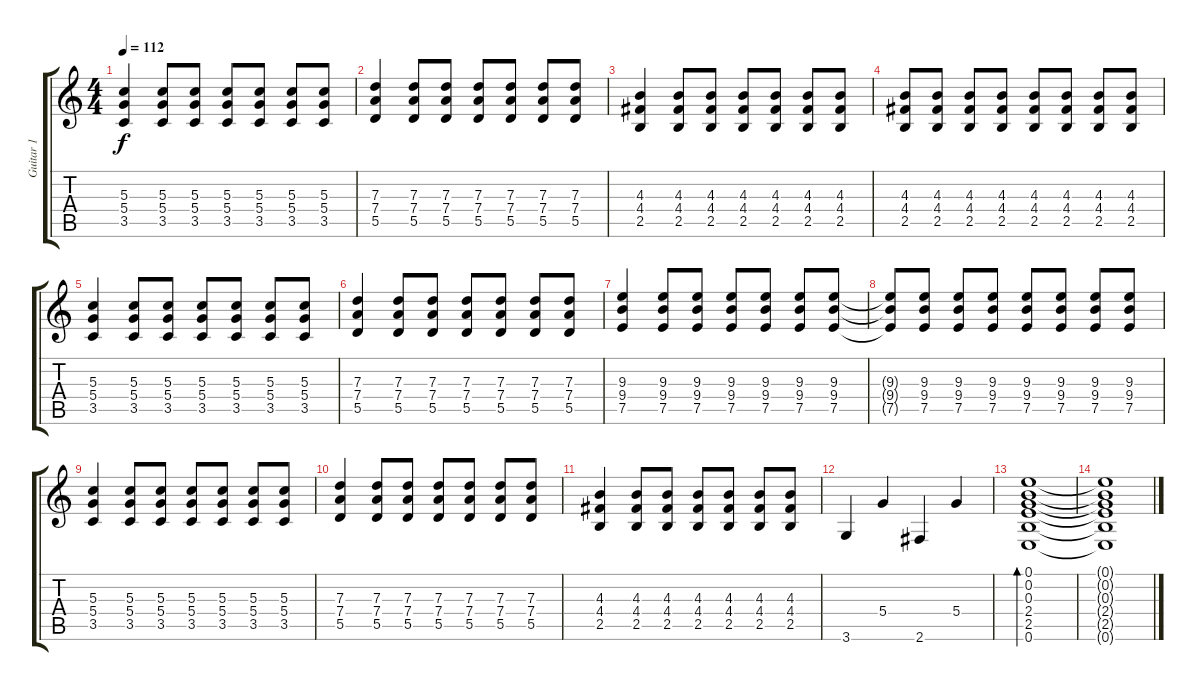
\track ("Guitar 1" "Guitar 1") {instrument distortionguitar}
\staff {score tabs}
\tuning (E4 B3 G3 D3 A2 E2) {hide}
\ts (4 4)
\tempo 112
\clef g2
\ks c
(5.3 5.4 3.5).4{dy f} (5.3 5.4 3.5).8 (5.3 5.4 3.5).8 (5.3 5.4 3.5).8 (5.3 5.4 3.5).8 (5.3 5.4 3.5).8 (5.3 5.4 3.5).8 |
(7.3 7.4 5.5).4 (7.3 7.4 5.5).8 (7.3 7.4 5.5).8 (7.3 7.4 5.5).8 (7.3 7.4 5.5).8 (7.3 7.4 5.5).8 (7.3 7.4 5.5).8 |
(4.3 4.4 2.5).4 (4.3 4.4 2.5).8 (4.3 4.4 2.5).8 (4.3 4.4 2.5).8 (4.3 4.4 2.5).8 (4.3 4.4 2.5).8 (4.3 4.4 2.5).8 |
(4.3 4.4 2.5).8 (4.3 4.4 2.5).8 (4.3 4.4 2.5).8 (4.3 4.4 2.5).8 (4.3 4.4 2.5).8 (4.3 4.4 2.5).8 (4.3 4.4 2.5).8 (4.3 4.4 2.5).8 |
(5.3 5.4 3.5).4 (5.3 5.4 3.5).8 (5.3 5.4 3.5).8 (5.3 5.4 3.5).8 (5.3 5.4 3.5).8 (5.3 5.4 3.5).8 (5.3 5.4 3.5).8 |
(7.3 7.4 5.5).4 (7.3 7.4 5.5).8 (7.3 7.4 5.5).8 (7.3 7.4 5.5).8 (7.3 7.4 5.5).8 (7.3 7.4 5.5).8 (7.3 7.4 5.5).8 |
(9.3 9.4 7.5).4 (9.3 9.4 7.5).8 (9.3 9.4 7.5).8 (9.3 9.4 7.5).8 (9.3 9.4 7.5).8 (9.3 9.4 7.5).8 (9.3 9.4 7.5).8 |
(9.3{t} 9.4{t} 7.5{t}).8 (9.3 9.4 7.5).8 (9.3 9.4 7.5).8 (9.3 9.4 7.5).8 (9.3 9.4 7.5).8 (9.3 9.4 7.5).8 (9.3 9.4 7.5).8 (9.3 9.4 7.5).8 |
(5.3 5.4 3.5).4 (5.3 5.4 3.5).8 (5.3 5.4 3.5).8 (5.3 5.4 3.5).8 (5.3 5.4 3.5).8 (5.3 5.4 3.5).8 (5.3 5.4 3.5).8 |
(7.3 7.4 5.5).4 (7.3 7.4 5.5).8 (7.3 7.4 5.5).8 (7.3 7.4 5.5).8 (7.3 7.4 5.5).8 (7.3 7.4 5.5).8 (7.3 7.4 5.5).8 |
(4.3 4.4 2.5).4 (4.3 4.4 2.5).8 (4.3 4.4 2.5).8 (4.3 4.4 2.5).8 (4.3 4.4 2.5).8 (4.3 4.4 2.5).8 (4.3 4.4 2.5).8 |
3.6.4 5.4.4 2.6.4 5.4.4 |
(0.1 0.2 0.3 2.4 2.5 0.6).1{bd 120} |
(0.1{t} 0.2{t} 0.3{t} 2.4{t} 2.5{t} 0.6{t}).1
